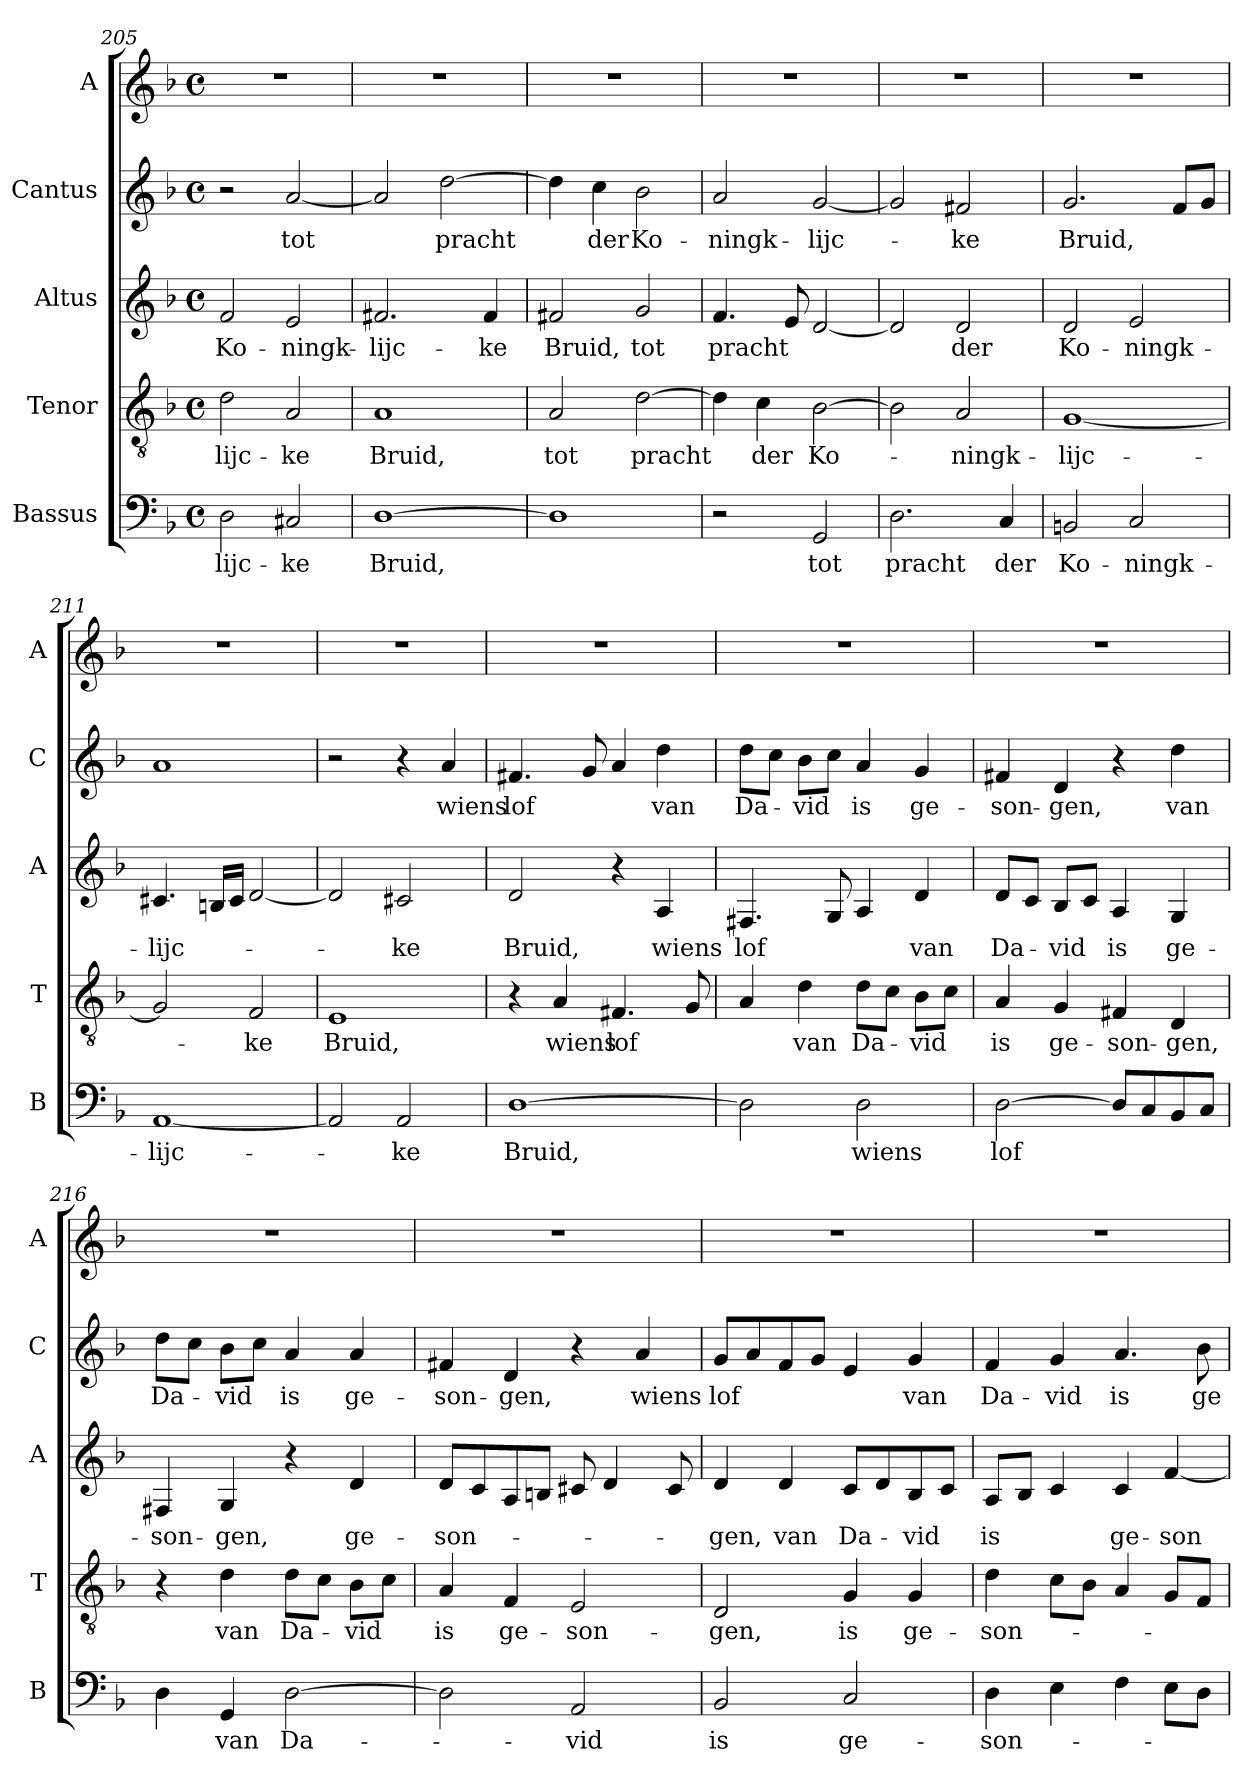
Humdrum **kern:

**kern	**text	**kern	**text	**kern	**text	**kern	**text	**kern
*part5	*part5	*part4	*part4	*part3	*part3	*part2	*part2	*part1
*staff5	*staff5	*staff4	*staff4	*staff3	*staff3	*staff2	*staff2	*staff1
*I"Bassus	*	*I"Tenor	*	*I"Altus	*	*I"Cantus	*	*I"A
*I'B	*	*I'T	*	*I'A	*	*I'C	*	*I'A
*clefF4	*	*clefGv2	*	*clefG2	*	*clefG2	*	*clefG2
*k[b-]	*	*k[b-]	*	*k[b-]	*	*k[b-]	*	*k[b-]
*F:	*	*F:	*	*F:	*	*F:	*	*F:
*M4/4	*	*M4/4	*	*M4/4	*	*M4/4	*	*M4/4
*met(c)	*	*met(c)	*	*met(c)	*	*met(c)	*	*met(c)
=205	=205	=205	=205	=205	=205	=205	=205	=205
!	!LO:LY:b	!	!LO:LY:b	!	!LO:LY:b	!	!	!
2D\	-lijc-	2d\	-lijc-	2f/	Ko-	2r	.	1r
!	!LO:LY:b	!	!LO:LY:b	!	!LO:LY:b	!	!LO:LY:b	!
2C#X/	-ke	2A/	-ke	2e/	-ningk-	[2a/	tot	.
=206	=206	=206	=206	=206	=206	=206	=206	=206
!	!LO:LY:b	!	!LO:LY:b	!	!LO:LY:b	!	!	!
[1D	Bruid,	1A	Bruid,	2.f#X/	-lijc-	2a/]	.	1r
!	!	!	!	!	!	!	!LO:LY:b	!
.	.	.	.	.	.	[2dd\	pracht	.
!	!	!	!	!	!LO:LY:b	!	!	!
.	.	.	.	4f#/	-ke	.	.	.
=207	=207	=207	=207	=207	=207	=207	=207	=207
!	!	!	!LO:LY:b	!	!LO:LY:b	!	!	!
1D]	.	2A/	tot	2f#X/	Bruid,	4dd\]	.	1r
!	!	!	!	!	!	!	!LO:LY:b	!
.	.	.	.	.	.	4cc\	der	.
!	!	!	!LO:LY:b	!	!LO:LY:b	!	!LO:LY:b	!
.	.	[2d\	pracht	2g/	tot	2b-\	Ko-	.
=208	=208	=208	=208	=208	=208	=208	=208	=208
!	!	!	!	!	!LO:LY:b	!	!LO:LY:b	!
2r	.	4d\]	.	4.f/	pracht	2a/	-ningk-	1r
!	!	!	!LO:LY:b	!	!	!	!	!
.	.	4c\	der	.	.	.	.	.
.	.	.	.	8e/	.	.	.	.
!	!LO:LY:b	!	!LO:LY:b	!	!	!	!LO:LY:b	!
2GG/	tot	[2B-\	Ko-	[2d/	.	[2g/	-lijc-	.
!!LO:LB:g=z
=209	=209	=209	=209	=209	=209	=209	=209	=209
!	!LO:LY:b	!	!	!	!	!	!	!
2.D\	pracht	2B-\]	.	2d/]	.	2g/]	.	1r
!	!	!	!LO:LY:b	!	!LO:LY:b	!	!LO:LY:b	!
.	.	2A/	-ningk-	2d/	der	2f#X/	-ke	.
!	!LO:LY:b	!	!	!	!	!	!	!
4C/	der	.	.	.	.	.	.	.
=210	=210	=210	=210	=210	=210	=210	=210	=210
!	!LO:LY:b	!	!LO:LY:b	!	!LO:LY:b	!	!LO:LY:b	!
2BBn/	Ko-	[1G	-lijc-	2d/	Ko-	2.g/	Bruid,	1r
!	!LO:LY:b	!	!	!	!LO:LY:b	!	!	!
2C/	-ningk-	.	.	2e/	-ningk-	.	.	.
.	.	.	.	.	.	8f/L	.	.
.	.	.	.	.	.	8g/J	.	.
=211	=211	=211	=211	=211	=211	=211	=211	=211
!	!LO:LY:b	!	!	!	!LO:LY:b	!	!	!
[1AA	-lijc-	2G/]	.	4.c#X/	-lijc-	1a	.	1r
.	.	.	.	16Bn/LL	.	.	.	.
.	.	.	.	16c#/JJ	.	.	.	.
!	!	!	!LO:LY:b	!	!	!	!	!
.	.	2F/	-ke	[2d/	.	.	.	.
=212	=212	=212	=212	=212	=212	=212	=212	=212
!	!	!	!LO:LY:b	!	!	!	!	!
2AA/]	.	1E	Bruid,	2d/]	.	2r	.	1r
!	!LO:LY:b	!	!	!	!LO:LY:b	!	!	!
2AA/	-ke	.	.	2c#X/	-ke	4r	.	.
!	!	!	!	!	!	!	!LO:LY:b	!
.	.	.	.	.	.	4a/	wiens	.
=213	=213	=213	=213	=213	=213	=213	=213	=213
!	!LO:LY:b	!	!	!	!LO:LY:b	!	!LO:LY:b	!
[1D	Bruid,	4r	.	2d/	Bruid,	4.f#X/	lof	1r
!	!	!	!LO:LY:b	!	!	!	!	!
.	.	4A/	wiens	.	.	.	.	.
.	.	.	.	.	.	8g/	.	.
!	!	!	!LO:LY:b	!	!	!	!	!
.	.	4.F#X/	lof	4r	.	4a/	.	.
!	!	!	!	!	!LO:LY:b	!	!LO:LY:b	!
.	.	.	.	4A/	wiens	4dd\	van	.
.	.	8G/	.	.	.	.	.	.
!!LO:PB:g=z
=214	=214	=214	=214	=214	=214	=214	=214	=214
!	!	!	!	!	!LO:LY:b	!	!LO:LY:b	!
2D\]	.	4A/	.	4.F#X/	lof	8dd\L	Da-	1r
.	.	.	.	.	.	8cc\J	.	.
!	!	!	!LO:LY:b	!	!	!	!LO:LY:b	!
.	.	4d\	van	.	.	8b-\L	-vid	.
.	.	.	.	8G/	.	8cc\J	.	.
!	!LO:LY:b	!	!LO:LY:b	!	!	!	!LO:LY:b	!
2D\	wiens	8d\L	Da-	4A/	.	4a/	is	.
.	.	8c\J	.	.	.	.	.	.
!	!	!	!LO:LY:b	!	!LO:LY:b	!	!LO:LY:b	!
.	.	8B-\L	-vid	4d/	van	4g/	ge-	.
.	.	8c\J	.	.	.	.	.	.
=215	=215	=215	=215	=215	=215	=215	=215	=215
!	!LO:LY:b	!	!LO:LY:b	!	!LO:LY:b	!	!LO:LY:b	!
[2D\	lof	4A/	is	8d/L	Da-	4f#X/	-son-	1r
.	.	.	.	8c/J	.	.	.	.
!	!	!	!LO:LY:b	!	!LO:LY:b	!	!LO:LY:b	!
.	.	4G/	ge-	8B-/L	-vid	4d/	-gen,	.
.	.	.	.	8c/J	.	.	.	.
!	!	!	!LO:LY:b	!	!LO:LY:b	!	!	!
8D/L]	.	4F#X/	-son-	4A/	is	4r	.	.
8C/	.	.	.	.	.	.	.	.
!	!	!	!LO:LY:b	!	!LO:LY:b	!	!LO:LY:b	!
8BB-/	.	4D/	-gen,	4G/	ge-	4dd\	van	.
8C/J	.	.	.	.	.	.	.	.
=216	=216	=216	=216	=216	=216	=216	=216	=216
!	!	!	!	!	!LO:LY:b	!	!LO:LY:b	!
4D\	.	4r	.	4F#X/	-son-	8dd\L	Da-	1r
.	.	.	.	.	.	8cc\J	.	.
!	!LO:LY:b	!	!LO:LY:b	!	!LO:LY:b	!	!LO:LY:b	!
4GG/	van	4d\	van	4G/	-gen,	8b-\L	-vid	.
.	.	.	.	.	.	8cc\J	.	.
!	!LO:LY:b	!	!LO:LY:b	!	!	!	!LO:LY:b	!
[2D\	Da-	8d\L	Da-	4r	.	4a/	is	.
.	.	8c\J	.	.	.	.	.	.
!	!	!	!LO:LY:b	!	!LO:LY:b	!	!LO:LY:b	!
.	.	8B-\L	-vid	4d/	ge-	4a/	ge-	.
.	.	8c\J	.	.	.	.	.	.
=217	=217	=217	=217	=217	=217	=217	=217	=217
!	!	!	!LO:LY:b	!	!LO:LY:b	!	!LO:LY:b	!
2D\]	.	4A/	is	8d/L	-son-	4f#X/	-son-	1r
.	.	.	.	8c/	.	.	.	.
!	!	!	!LO:LY:b	!	!	!	!LO:LY:b	!
.	.	4F/	ge-	8A/	.	4d/	-gen,	.
.	.	.	.	8Bn/J	.	.	.	.
!	!LO:LY:b	!	!LO:LY:b	!	!	!	!	!
2AA/	-vid	2E/	-son-	8c#X/	.	4r	.	.
.	.	.	.	4d/	.	.	.	.
!	!	!	!	!	!	!	!LO:LY:b	!
.	.	.	.	.	.	4a/	wiens	.
.	.	.	.	8c#/	.	.	.	.
!!LO:LB:g=z
=218	=218	=218	=218	=218	=218	=218	=218	=218
!	!LO:LY:b	!	!LO:LY:b	!	!LO:LY:b	!	!LO:LY:b	!
2BB-/	is	2D/	-gen,	4d/	-gen,	8g/L	lof	1r
.	.	.	.	.	.	8a/	.	.
!	!	!	!	!	!LO:LY:b	!	!	!
.	.	.	.	4d/	van	8f/	.	.
.	.	.	.	.	.	8g/J	.	.
!	!LO:LY:b	!	!LO:LY:b	!	!LO:LY:b	!	!	!
2C/	ge-	4G/	is	8c/L	Da-	4e/	.	.
.	.	.	.	8d/	.	.	.	.
!	!	!	!LO:LY:b	!	!LO:LY:b	!	!LO:LY:b	!
.	.	4G/	ge-	8B-/	-vid	4g/	van	.
.	.	.	.	8c/J	.	.	.	.
=219	=219	=219	=219	=219	=219	=219	=219	=219
!	!LO:LY:b	!	!LO:LY:b	!	!LO:LY:b	!	!LO:LY:b	!
4D\	-son-	4d\	-son-	8A/L	is	4f/	Da-	1r
.	.	.	.	8B-/J	.	.	.	.
!	!	!	!	!	!	!	!LO:LY:b	!
4E\	.	8c\L	.	4c/	.	4g/	-vid	.
.	.	8B-\J	.	.	.	.	.	.
!	!	!	!	!	!LO:LY:b	!	!LO:LY:b	!
4F\	.	4A/	.	4c/	ge-	4.a/	is	.
!	!	!	!	!	!LO:LY:b	!	!	!
8E\L	.	8G/L	.	[4f/	-son-	.	.	.
!	!	!	!	!	!	!	!LO:LY:b	!
8D\J	.	8F/J	.	.	.	8b-\	ge-	.
=	=	=	=	=	=	=	=	=
*-	*-	*-	*-	*-	*-	*-	*-	*-
